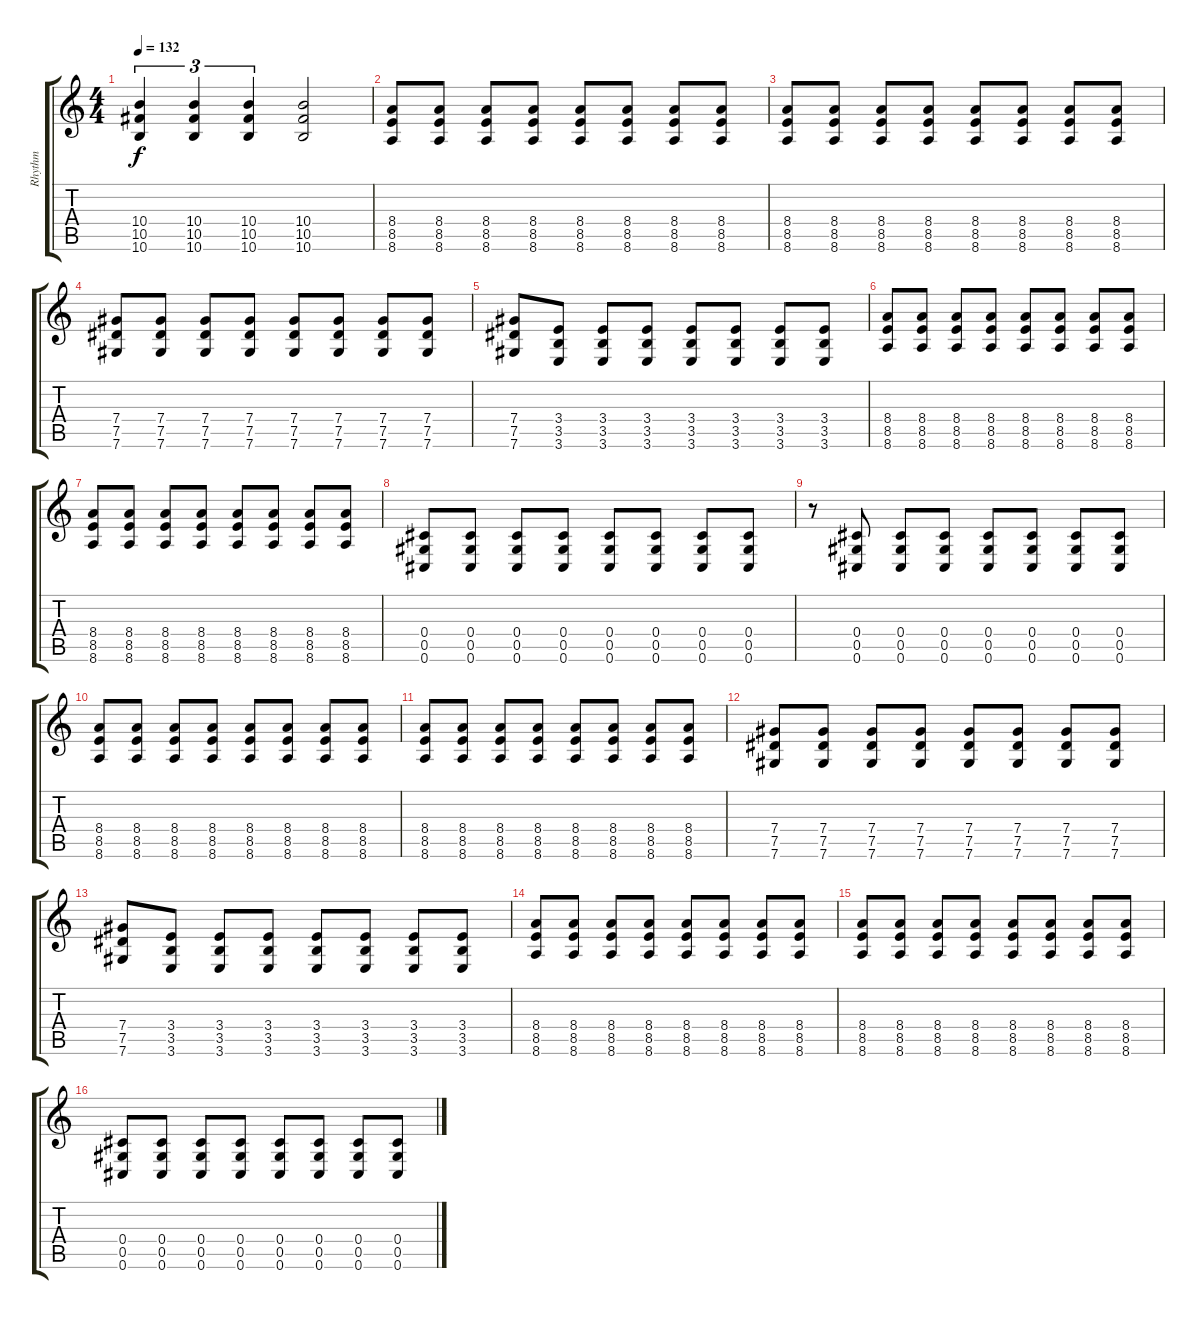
\track ("Rhythm" "Rhythm") {instrument distortionguitar}
\staff {score tabs}
\tuning (Eb4 Bb3 Gb3 Db3 Ab2 Db2) {hide}
\ts (4 4)
\tempo 132
\clef g2
\ks c
(10.4 10.5 10.6).4{tu (3 2) dy f} (10.4 10.5 10.6).4{tu (3 2)} (10.4 10.5 10.6).4{tu (3 2)} (10.4 10.5 10.6).2 |
(8.4 8.5 8.6).8 (8.4 8.5 8.6).8 (8.4 8.5 8.6).8 (8.4 8.5 8.6).8 (8.4 8.5 8.6).8 (8.4 8.5 8.6).8 (8.4 8.5 8.6).8 (8.4 8.5 8.6).8 |
(8.4 8.5 8.6).8 (8.4 8.5 8.6).8 (8.4 8.5 8.6).8 (8.4 8.5 8.6).8 (8.4 8.5 8.6).8 (8.4 8.5 8.6).8 (8.4 8.5 8.6).8 (8.4 8.5 8.6).8 |
(7.4 7.5 7.6).8 (7.4 7.5 7.6).8 (7.4 7.5 7.6).8 (7.4 7.5 7.6).8 (7.4 7.5 7.6).8 (7.4 7.5 7.6).8 (7.4 7.5 7.6).8 (7.4 7.5 7.6).8 |
(7.4 7.5 7.6).8 (3.4 3.5 3.6).8 (3.4 3.5 3.6).8 (3.4 3.5 3.6).8 (3.4 3.5 3.6).8 (3.4 3.5 3.6).8 (3.4 3.5 3.6).8 (3.4 3.5 3.6).8 |
(8.4 8.5 8.6).8 (8.4 8.5 8.6).8 (8.4 8.5 8.6).8 (8.4 8.5 8.6).8 (8.4 8.5 8.6).8 (8.4 8.5 8.6).8 (8.4 8.5 8.6).8 (8.4 8.5 8.6).8 |
(8.4 8.5 8.6).8 (8.4 8.5 8.6).8 (8.4 8.5 8.6).8 (8.4 8.5 8.6).8 (8.4 8.5 8.6).8 (8.4 8.5 8.6).8 (8.4 8.5 8.6).8 (8.4 8.5 8.6).8 |
(0.4 0.5 0.6).8 (0.4 0.5 0.6).8 (0.4 0.5 0.6).8 (0.4 0.5 0.6).8 (0.4 0.5 0.6).8 (0.4 0.5 0.6).8 (0.4 0.5 0.6).8 (0.4 0.5 0.6).8 |
r.8 (0.4 0.5 0.6).8 (0.4 0.5 0.6).8 (0.4 0.5 0.6).8 (0.4 0.5 0.6).8 (0.4 0.5 0.6).8 (0.4 0.5 0.6).8 (0.4 0.5 0.6).8 |
(8.4 8.5 8.6).8 (8.4 8.5 8.6).8 (8.4 8.5 8.6).8 (8.4 8.5 8.6).8 (8.4 8.5 8.6).8 (8.4 8.5 8.6).8 (8.4 8.5 8.6).8 (8.4 8.5 8.6).8 |
(8.4 8.5 8.6).8 (8.4 8.5 8.6).8 (8.4 8.5 8.6).8 (8.4 8.5 8.6).8 (8.4 8.5 8.6).8 (8.4 8.5 8.6).8 (8.4 8.5 8.6).8 (8.4 8.5 8.6).8 |
(7.4 7.5 7.6).8 (7.4 7.5 7.6).8 (7.4 7.5 7.6).8 (7.4 7.5 7.6).8 (7.4 7.5 7.6).8 (7.4 7.5 7.6).8 (7.4 7.5 7.6).8 (7.4 7.5 7.6).8 |
(7.4 7.5 7.6).8 (3.4 3.5 3.6).8 (3.4 3.5 3.6).8 (3.4 3.5 3.6).8 (3.4 3.5 3.6).8 (3.4 3.5 3.6).8 (3.4 3.5 3.6).8 (3.4 3.5 3.6).8 |
(8.4 8.5 8.6).8 (8.4 8.5 8.6).8 (8.4 8.5 8.6).8 (8.4 8.5 8.6).8 (8.4 8.5 8.6).8 (8.4 8.5 8.6).8 (8.4 8.5 8.6).8 (8.4 8.5 8.6).8 |
(8.4 8.5 8.6).8 (8.4 8.5 8.6).8 (8.4 8.5 8.6).8 (8.4 8.5 8.6).8 (8.4 8.5 8.6).8 (8.4 8.5 8.6).8 (8.4 8.5 8.6).8 (8.4 8.5 8.6).8 |
(0.4 0.5 0.6).8 (0.4 0.5 0.6).8 (0.4 0.5 0.6).8 (0.4 0.5 0.6).8 (0.4 0.5 0.6).8 (0.4 0.5 0.6).8 (0.4 0.5 0.6).8 (0.4 0.5 0.6).8
